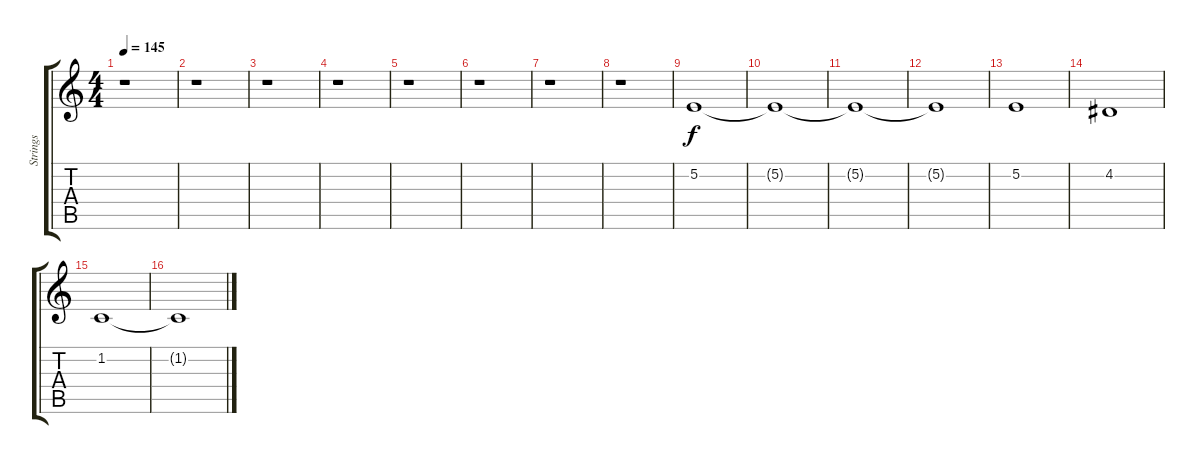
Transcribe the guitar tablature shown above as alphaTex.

\track ("Strings" "Strings") {instrument stringensemble1}
\staff {score tabs}
\tuning (E4 B3 G3 D3 A2 E2) {hide}
\ts (4 4)
\tempo 145
\clef g2
\ks c
r.1{dy f instrument stringensemble1} |
r.1 |
r.1 |
r.1 |
r.1 |
r.1 |
r.1 |
r.1 |
5.2.1 |
5.2{t}.1 |
5.2{t}.1 |
5.2{t}.1 |
5.2.1 |
4.2.1 |
1.2.1 |
1.2{t}.1
